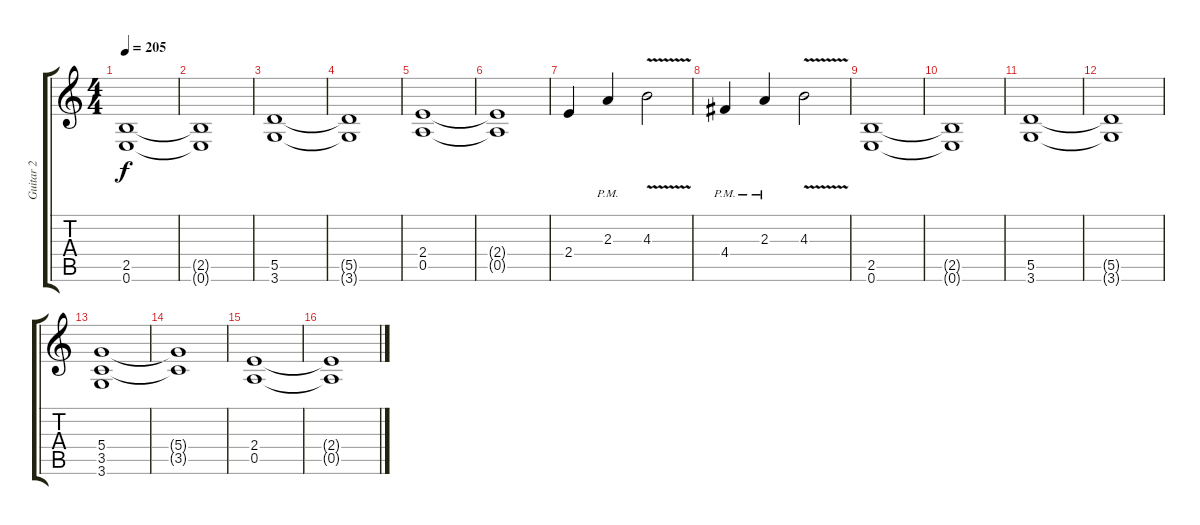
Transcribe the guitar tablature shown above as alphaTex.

\track ("Guitar 2" "Guitar 2") {instrument distortionguitar}
\staff {score tabs}
\tuning (E4 B3 G3 D3 A2 E2) {hide}
\ts (4 4)
\tempo 205
\clef g2
\ks c
(2.5 0.6).1{dy f} |
(2.5{t} 0.6{t}).1 |
(5.5 3.6).1 |
(5.5{t} 3.6{t}).1 |
(2.4 0.5).1 |
(2.4{t} 0.5{t}).1 |
2.4.4 2.3{pm}.4 4.3{v}.2 |
4.4{pm}.4 2.3{pm}.4 4.3{v}.2 |
(2.5 0.6).1 |
(2.5{t} 0.6{t}).1 |
(5.5 3.6).1 |
(5.5{t} 3.6{t}).1 |
(5.4 3.5 3.6).1 |
(5.4{t} 3.5{t}).1 |
(2.4 0.5).1 |
(2.4{t} 0.5{t}).1
